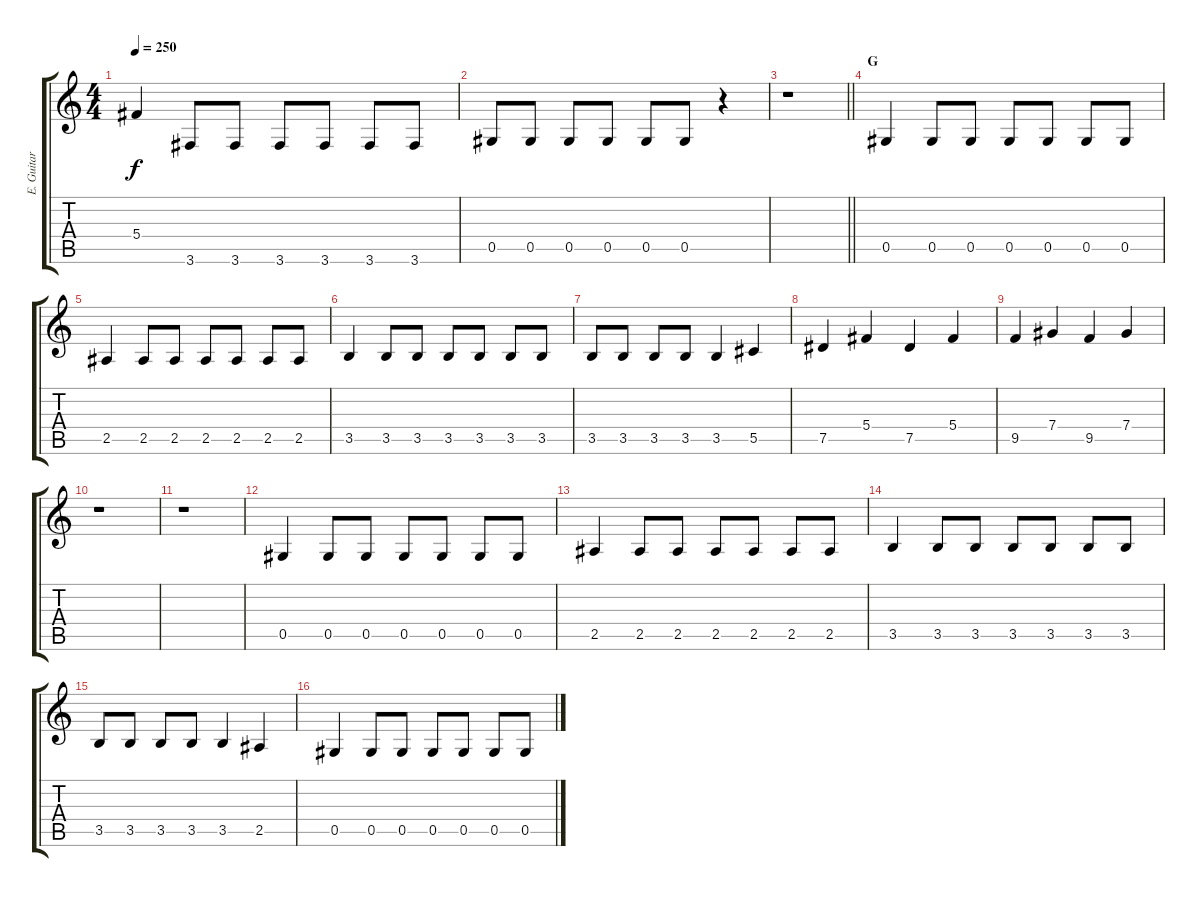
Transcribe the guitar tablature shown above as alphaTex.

\track ("E. Guitar I" "E. Guitar ") {instrument electricguitarclean}
\staff {score tabs}
\tuning (Eb4 Bb3 Gb3 Db3 Ab2 Eb2) {hide}
\ts (4 4)
\tempo 250
\clef g2
\ks c
5.4.4{dy f} 3.6.8 3.6.8 3.6.8 3.6.8 3.6.8 3.6.8 |
0.5.8 0.5.8 0.5.8 0.5.8 0.5.8 0.5.8 r.4 |
\barLineRight lightlight
r.1 |
\section ("" "G")
0.5.4 0.5.8 0.5.8 0.5.8 0.5.8 0.5.8 0.5.8 |
2.5.4 2.5.8 2.5.8 2.5.8 2.5.8 2.5.8 2.5.8 |
3.5.4 3.5.8 3.5.8 3.5.8 3.5.8 3.5.8 3.5.8 |
3.5.8 3.5.8 3.5.8 3.5.8 3.5.4 5.5.4 |
7.5.4 5.4.4 7.5.4 5.4.4 |
9.5.4 7.4.4 9.5.4 7.4.4 |
r.1 |
r.1 |
0.5.4 0.5.8 0.5.8 0.5.8 0.5.8 0.5.8 0.5.8 |
2.5.4 2.5.8 2.5.8 2.5.8 2.5.8 2.5.8 2.5.8 |
3.5.4 3.5.8 3.5.8 3.5.8 3.5.8 3.5.8 3.5.8 |
3.5.8 3.5.8 3.5.8 3.5.8 3.5.4 2.5.4 |
0.5.4 0.5.8 0.5.8 0.5.8 0.5.8 0.5.8 0.5.8
